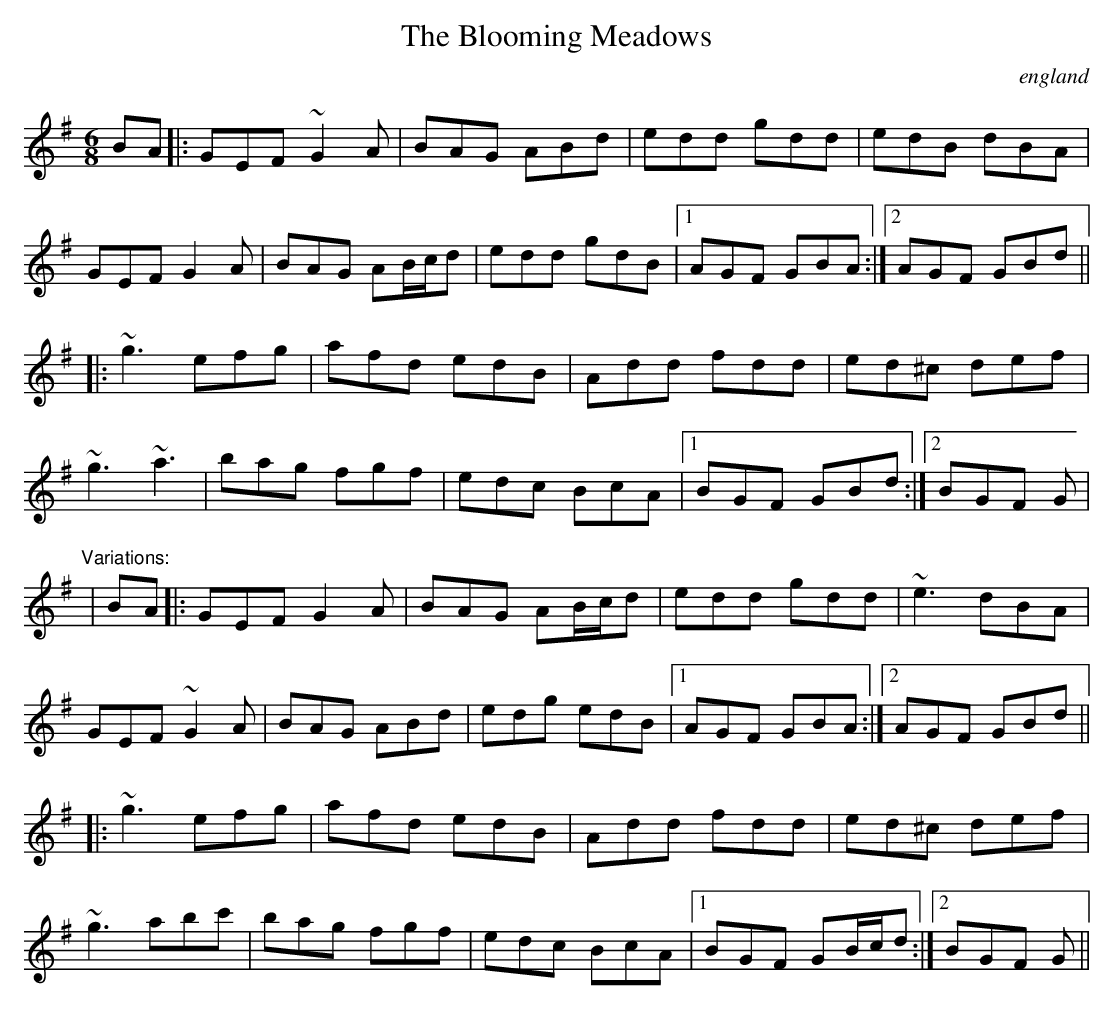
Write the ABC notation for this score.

X:1
T:Blooming Meadows, The
O:england
M:6/8
L:1/8
K:G
BA|:GEF ~G2A|BAG ABd|edd gdd|edB dBA|
GEF G2A|BAG AB/c/d|edd gdB|1 AGF GBA:|2 AGF GBd||
|:~g3 efg|afd edB|Add fdd|ed^c def|
~g3 ~a3|bag fgf|edc BcA|1 BGF GBd:|2 BGF G|
"Variations:"
|BA|:GEF G2A|BAG AB/c/d|edd gdd|~e3 dBA|
GEF ~G2A|BAG ABd|edg edB|1 AGF GBA:|2 AGF GBd||
|:~g3 efg|afd edB|Add fdd|ed^c def|
~g3 abc'|bag fgf|edc BcA|1 BGF GB/c/d:|2 BGF G||
